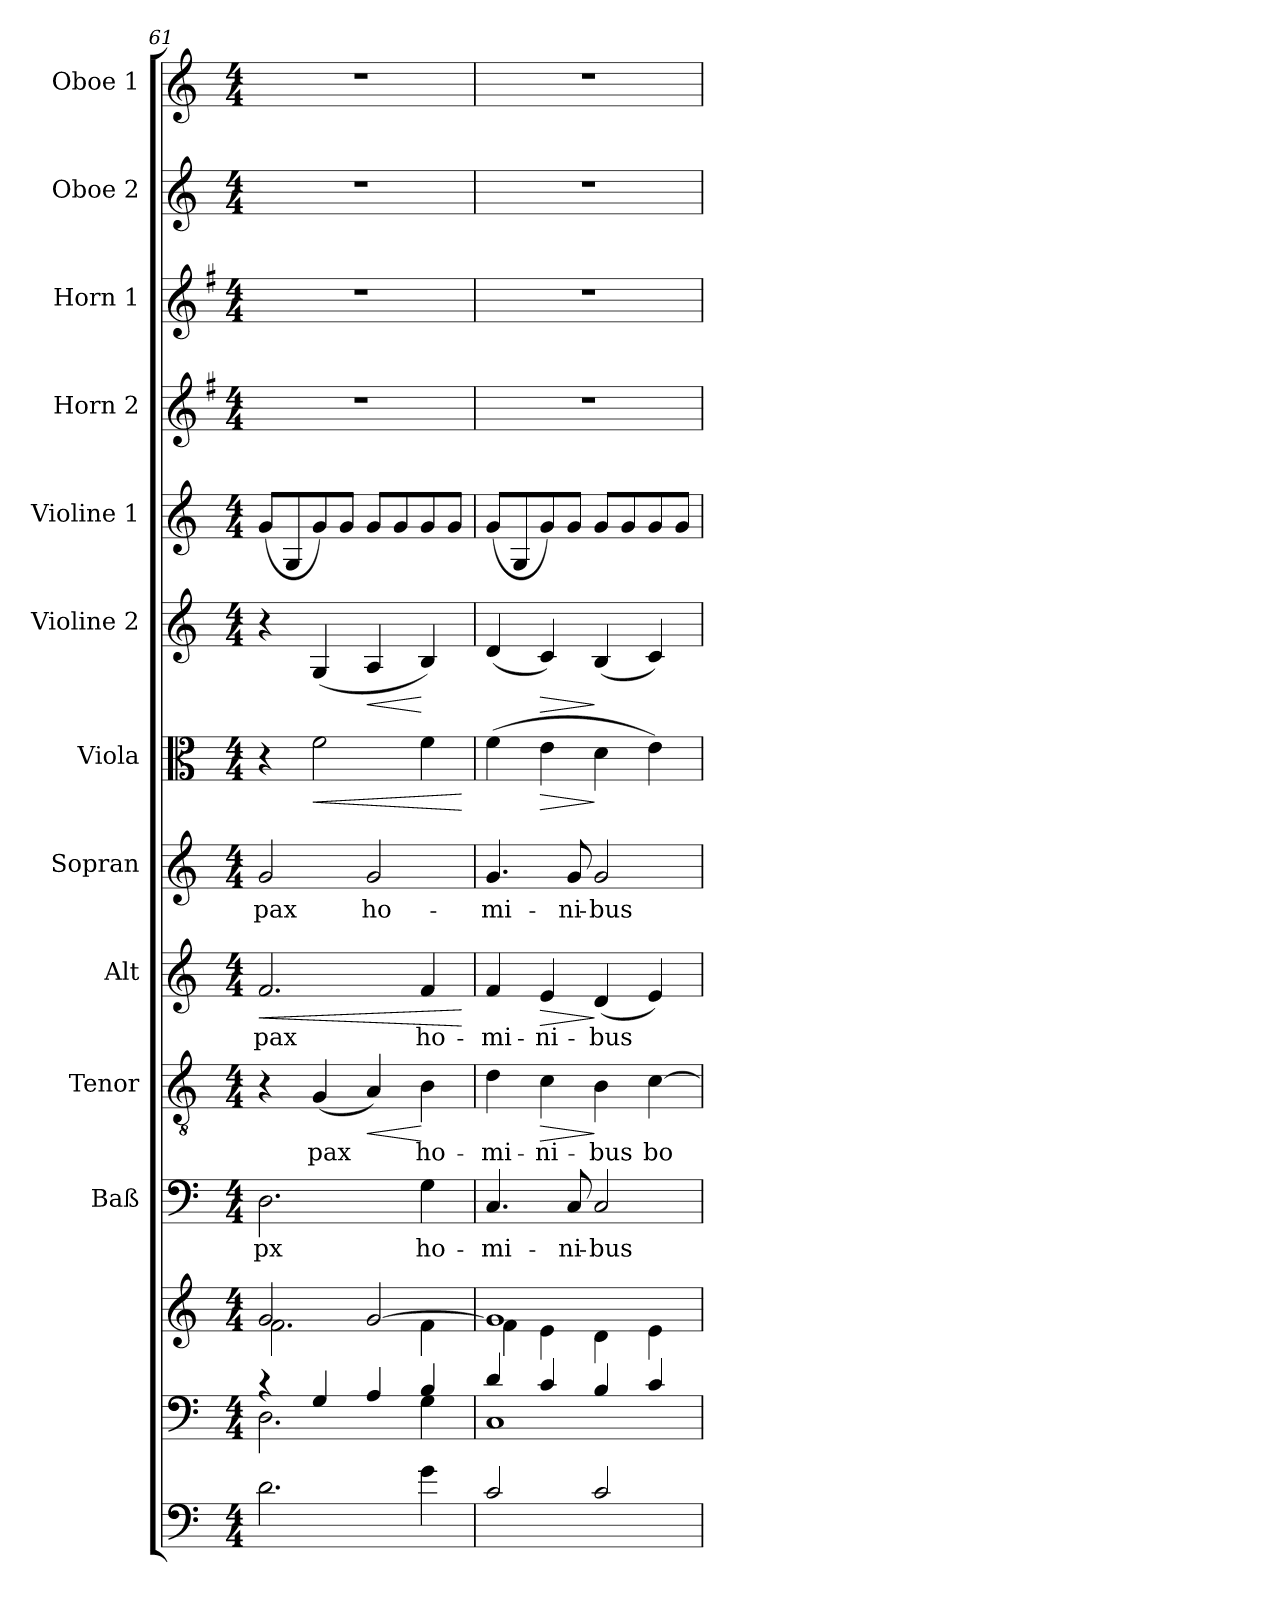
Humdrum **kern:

**kern	**kern	**kern	**kern	**text	**kern	**text	**dynam	**kern	**text	**dynam	**kern	**text	**kern	**dynam	**kern	**dynam	**kern	**kern	**kern	**kern	**kern
*part13	*part12	*part12	*part11	*part11	*part10	*part10	*part10	*part9	*part9	*part9	*part8	*part8	*part7	*part7	*part6	*part6	*part5	*part4	*part3	*part2	*part1
*staff14	*staff13	*staff12	*staff11	*staff11	*staff10	*staff10	*staff10	*staff9	*staff9	*staff9	*staff8	*staff8	*staff7	*staff7	*staff6	*staff6	*staff5	*staff4	*staff3	*staff2	*staff1
*	*	*	*I"Baß	*	*I"Tenor	*	*	*I"Alt	*	*	*I"Sopran	*	*I"Viola	*	*I"Violine 2	*	*I"Violine 1	*I"Horn 2	*I"Horn 1	*I"Oboe 2	*I"Oboe 1
*	*	*	*I'Baß	*	*I'Ten	*	*	*I'Alt	*	*	*I'Sop	*	*I'Vla.	*	*I'Vln. 2	*	*I'Vln. 1	*I'Hrn. 2	*I'Hrn. 1	*I'Ob. 2	*I'Ob. 1
*clefF4	*clefF4	*clefG2	*clefF4	*	*clefGv2	*	*	*clefG2	*	*	*clefG2	*	*clefC3	*	*clefG2	*	*clefG2	*clefG2	*clefG2	*clefG2	*clefG2
*ITrd7c12	*	*	*	*	*	*	*	*	*	*	*	*	*	*	*	*	*	*ITrd4c7	*ITrd4c7	*	*
*k[]	*k[]	*k[]	*k[]	*	*k[]	*	*	*k[]	*	*	*k[]	*	*k[]	*	*k[]	*	*k[]	*k[]	*k[]	*k[]	*k[]
*C:	*C:	*C:	*C:	*	*C:	*	*	*C:	*	*	*C:	*	*C:	*	*C:	*	*C:	*C:	*C:	*C:	*C:
*M4/4	*M4/4	*M4/4	*M4/4	*	*M4/4	*	*	*M4/4	*	*	*M4/4	*	*M4/4	*	*M4/4	*	*M4/4	*M4/4	*M4/4	*M4/4	*M4/4
=61	=61	=61	=61	=61	=61	=61	=61	=61	=61	=61	=61	=61	=61	=61	=61	=61	=61	=61	=61	=61	=61
*	*^	*^	*	*	*	*	*	*	*	*	*	*	*	*	*	*	*	*	*	*	*
!	!	!	!	!	!	!LO:LY:b	!	!	!	!	!LO:LY:b	!LO:HP:b	!	!LO:LY:b	!	!	!	!	!	!	!	!	!
2.D\	4rc	2.D\	2g/	2.f\	2.D\	px	4r	.	.	2.f/	pax	<	2g/	pax	4r	.	4r	.	(>8g/L	1r	1r	1r	1r
.	.	.	.	.	.	.	.	.	.	.	.	.	.	.	.	.	.	.	8G/	.	.	.	.
!	!	!	!	!	!	!	!	!LO:LY:b	!	!	!	!	!	!	!	!LO:HP:b	!	!	!	!	!	!	!
.	4G/	.	.	.	.	.	(<4G/	pax	.	.	.	.	.	.	2f\	<	(<4G/	.	8g/)	.	.	.	.
.	.	.	.	.	.	.	.	.	.	.	.	.	.	.	.	.	.	.	8g/J	.	.	.	.
!	!	!	!	!	!	!	!	!	!LO:HP:b	!	!	!	!	!LO:LY:b	!	!	!	!LO:HP:b	!	!	!	!	!
.	4A/	.	[>2g/	.	.	.	4A/)	.	<	.	.	.	2g/	ho-	.	.	4A/	<	8g/L	.	.	.	.
.	.	.	.	.	.	.	.	.	.	.	.	.	.	.	.	.	.	.	8g/	.	.	.	.
!	!	!	!	!	!	!LO:LY:b	!	!LO:LY:b	!	!	!LO:LY:b	!	!	!	!	!	!	!	!	!	!	!	!
4G\	4B/	4G\	.	4f\	4G\	ho-	4B\	ho-	[	4f/	ho-	.	.	.	4f\	.	4B/)	[	8g/	.	.	.	.
.	.	.	.	.	.	.	.	.	.	.	.	.	.	.	.	.	.	.	8g/J	.	.	.	.
*	*v	*v	*	*	*	*	*	*	*	*	*	*	*	*	*	*	*	*	*	*	*	*	*
*	*	*v	*v	*	*	*	*	*	*	*	*	*	*	*	*	*	*	*	*	*	*	*
.	.	.	.	.	.	.	.	.	.	[	.	.	.	[	.	.	.	.	.	.	.
=62	=62	=62	=62	=62	=62	=62	=62	=62	=62	=62	=62	=62	=62	=62	=62	=62	=62	=62	=62	=62	=62
*	*^	*^	*	*	*	*	*	*	*	*	*	*	*	*	*	*	*	*	*	*	*
!	!	!	!	!	!	!LO:LY:b	!	!LO:LY:b	!	!	!LO:LY:b	!	!	!LO:LY:b	!	!	!	!	!	!	!	!	!
2C/	4d/	1C	1g]	4f\	4.C/	-mi-	4d\	-mi-	.	4f/	-mi-	.	4.g/	-mi-	(>4f\	.	(<4d/	.	(>8g/L	1r	1r	1r	1r
.	.	.	.	.	.	.	.	.	.	.	.	.	.	.	.	.	.	.	8G/	.	.	.	.
!	!	!	!	!	!	!	!	!LO:LY:b	!LO:HP:b	!	!LO:LY:b	!LO:HP:b	!	!	!	!LO:HP:b	!	!LO:HP:b	!	!	!	!	!
.	4c/	.	.	4e\	.	.	4c\	-ni-	>	4e/	-ni-	>	.	.	4e\	>	4c/)	>	8g/)	.	.	.	.
!	!	!	!	!	!	!LO:LY:b	!	!	!	!	!	!	!	!LO:LY:b	!	!	!	!	!	!	!	!	!
.	.	.	.	.	8C/	-ni-	.	.	.	.	.	.	8g/	-ni-	.	.	.	.	8g/J	.	.	.	.
!	!	!	!	!	!	!LO:LY:b	!	!LO:LY:b	!	!	!LO:LY:b	!	!	!LO:LY:b	!	!	!	!	!	!	!	!	!
2C/	4B/	.	.	4d\	2C/	-bus	4B\	-bus	]	(<4d/	-bus	]	2g/	-bus	4d\	]	(<4B/	]	8g/L	.	.	.	.
.	.	.	.	.	.	.	.	.	.	.	.	.	.	.	.	.	.	.	8g/	.	.	.	.
!	!	!	!	!	!	!	!	!LO:LY:b	!	!	!	!	!	!	!	!	!	!	!	!	!	!	!
.	4c/	.	.	4e\	.	.	[4c\	bo-	.	4e/)	.	.	.	.	4e\)	.	4c/)	.	8g/	.	.	.	.
.	.	.	.	.	.	.	.	.	.	.	.	.	.	.	.	.	.	.	8g/J	.	.	.	.
*	*v	*v	*	*	*	*	*	*	*	*	*	*	*	*	*	*	*	*	*	*	*	*	*
*	*	*v	*v	*	*	*	*	*	*	*	*	*	*	*	*	*	*	*	*	*	*	*
=	=	=	=	=	=	=	=	=	=	=	=	=	=	=	=	=	=	=	=	=	=
*-	*-	*-	*-	*-	*-	*-	*-	*-	*-	*-	*-	*-	*-	*-	*-	*-	*-	*-	*-	*-	*-
